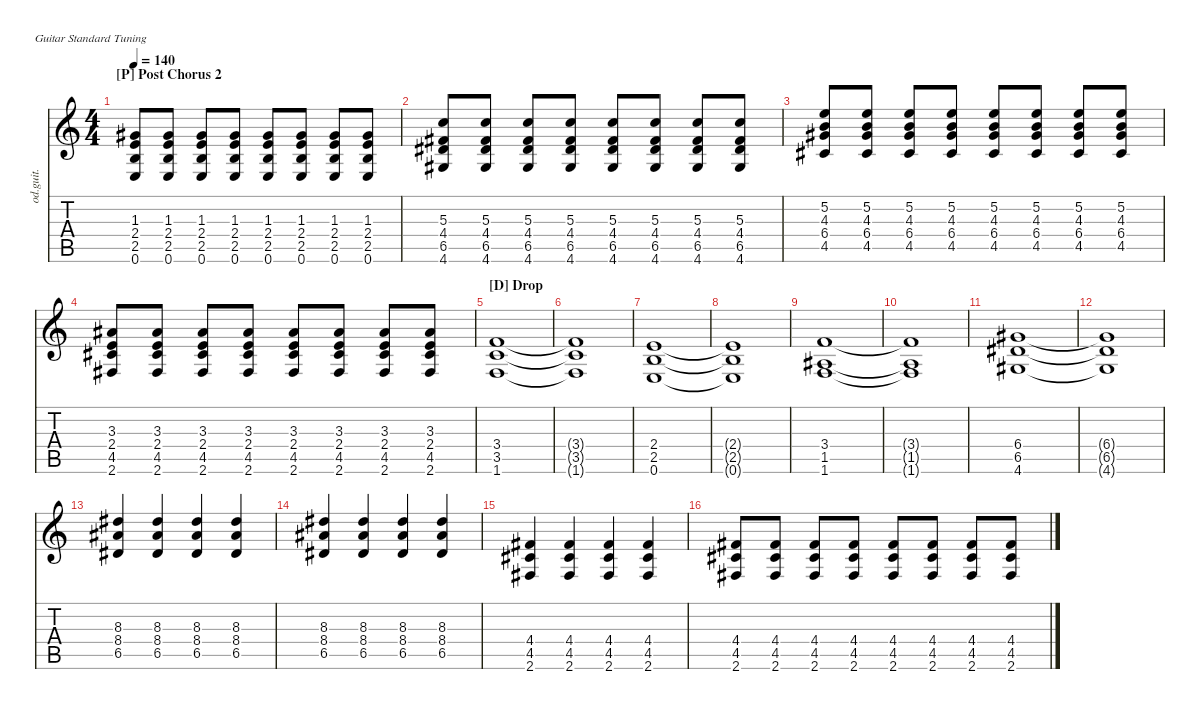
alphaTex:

\defaultSystemsLayout 4
\hideDynamics
\bracketExtendMode nobrackets
\otherSystemsTrackNameOrientation horizontal
\track ("Ритм" "od.guit.") {instrument overdrivenguitar}
\staff {score tabs}
\tuning (E4 B3 G3 D3 A2 E2)
\ts (4 4)
\section ("P" "Post Chorus 2")
\tempo 140
\clef g2
\ks c
(0.6 2.5 2.4 1.3{acc #}).8{dy mf beam Up} (0.6 2.5 2.4 1.3{acc #}).8{beam Up} (0.6 2.5 2.4 1.3{acc #}).8{beam Up} (0.6 2.5 2.4 1.3{acc #}).8{beam Up} (0.6 2.5 2.4 1.3{acc #}).8{beam Up} (0.6 2.5 2.4 1.3{acc #}).8{beam Up} (0.6 2.5 2.4 1.3{acc #}).8{beam Up} (0.6 2.5 2.4 1.3{acc #}).8{beam Up} |
(4.6{acc #} 6.5{acc #} 4.4{acc #} 5.3).8{beam Up} (4.6{acc #} 6.5{acc #} 4.4{acc #} 5.3).8{beam Up} (4.6{acc #} 6.5{acc #} 4.4{acc #} 5.3).8{beam Up} (4.6{acc #} 6.5{acc #} 4.4{acc #} 5.3).8{beam Up} (4.6{acc #} 6.5{acc #} 4.4{acc #} 5.3).8{beam Up} (4.6{acc #} 6.5{acc #} 4.4{acc #} 5.3).8{beam Up} (4.6{acc #} 6.5{acc #} 4.4{acc #} 5.3).8{beam Up} (4.6{acc #} 6.5{acc #} 4.4{acc #} 5.3).8{beam Up} |
(4.5{acc #} 6.4{acc #} 4.3 5.2).8{beam Up} (4.5{acc #} 6.4{acc #} 4.3 5.2).8{beam Up} (4.5{acc #} 6.4{acc #} 4.3 5.2).8{beam Up} (4.5{acc #} 6.4{acc #} 4.3 5.2).8{beam Up} (4.5{acc #} 6.4{acc #} 4.3 5.2).8{beam Up} (4.5{acc #} 6.4{acc #} 4.3 5.2).8{beam Up} (4.5{acc #} 6.4{acc #} 4.3 5.2).8{beam Up} (4.5{acc #} 6.4{acc #} 4.3 5.2).8{beam Up} |
(2.6{acc #} 4.5{acc #} 2.4 3.3{acc #}).8{beam Up} (2.6{acc #} 4.5{acc #} 2.4 3.3{acc #}).8{beam Up} (2.6{acc #} 4.5{acc #} 2.4 3.3{acc #}).8{beam Up} (2.6{acc #} 4.5{acc #} 2.4 3.3{acc #}).8{beam Up} (2.6{acc #} 4.5{acc #} 2.4 3.3{acc #}).8{beam Up} (2.6{acc #} 4.5{acc #} 2.4 3.3{acc #}).8{beam Up} (2.6{acc #} 4.5{acc #} 2.4 3.3{acc #}).8{beam Up} (2.6{acc #} 4.5{acc #} 2.4 3.3{acc #}).8{beam Up} |
\section ("D" "Drop")
(1.6 3.5 3.4).1{beam Up} |
(1.6{t} 3.5{t} 3.4{t}).1{beam Up} |
(0.6 2.5 2.4).1{beam Up} |
(0.6{t} 2.5{t} 2.4{t}).1{beam Up} |
(1.6 1.5{acc #} 3.4).1{beam Up} |
(1.6{t} 1.5{t acc #} 3.4{t}).1{beam Up} |
(4.6{acc #} 6.5{acc #} 6.4{acc #}).1{beam Up} |
(4.6{t acc #} 6.5{t acc #} 6.4{t acc #}).1{beam Up} |
(6.5{acc #} 8.4{acc #} 8.3{acc #}).4{beam Up} (6.5{acc #} 8.4{acc #} 8.3{acc #}).4{beam Up} (6.5{acc #} 8.4{acc #} 8.3{acc #}).4{beam Up} (6.5{acc #} 8.4{acc #} 8.3{acc #}).4{beam Up} |
(6.5{acc #} 8.4{acc #} 8.3{acc #}).4{beam Up} (6.5{acc #} 8.4{acc #} 8.3{acc #}).4{beam Up} (6.5{acc #} 8.4{acc #} 8.3{acc #}).4{beam Up} (6.5{acc #} 8.4{acc #} 8.3{acc #}).4{beam Up} |
(2.6{acc #} 4.5{acc #} 4.4{acc #}).4{beam Up} (2.6{acc #} 4.5{acc #} 4.4{acc #}).4{beam Up} (2.6{acc #} 4.5{acc #} 4.4{acc #}).4{beam Up} (2.6{acc #} 4.5{acc #} 4.4{acc #}).4{beam Up} |
(2.6{acc #} 4.5{acc #} 4.4{acc #}).8{beam Up} (2.6{acc #} 4.5{acc #} 4.4{acc #}).8{beam Up} (2.6{acc #} 4.5{acc #} 4.4{acc #}).8{beam Up} (2.6{acc #} 4.5{acc #} 4.4{acc #}).8{beam Up} (2.6{acc #} 4.5{acc #} 4.4{acc #}).8{beam Up} (2.6{acc #} 4.5{acc #} 4.4{acc #}).8{beam Up} (2.6{acc #} 4.5{acc #} 4.4{acc #}).8{beam Up} (2.6{acc #} 4.5{acc #} 4.4{acc #}).8{beam Up}
